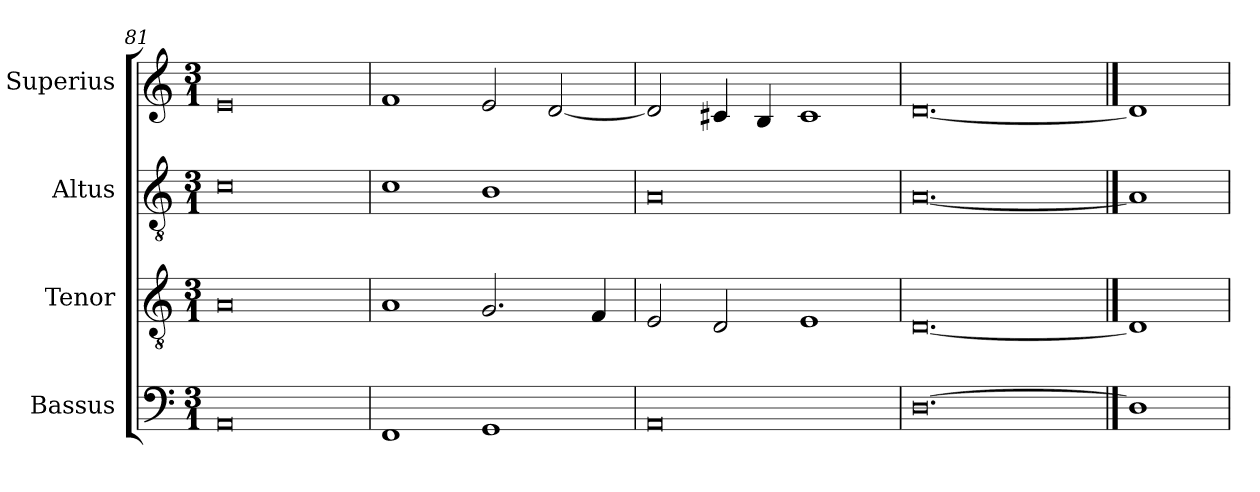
**kern	**kern	**kern	**kern
*part4	*part3	*part2	*part1
*staff4	*staff3	*staff2	*staff1
*I"Bassus	*I"Tenor	*I"Altus	*I"Superius
*I'B.	*I'T.	*I'T.	*I'S.
*clefF4	*clefGv2	*clefGv2	*clefG2
*	*ITrd7c12	*ITrd7c12	*
*k[]	*k[]	*k[]	*k[]
*C:	*C:	*C:	*C:
*M3/1	*M3/1	*M3/1	*M3/1
=81	=81	=81	=81
0AAi	0AAi	0Ci	0ei
=82	=82	=82	=82
1FFi	1AAi	1Ci	1fi
1GGi	2.GGi/	1BBi	2ei/
.	.	.	[<2di/
.	4FFi/	.	.
=83	=83	=83	=83
0AAi	2EEi/	0AAi	2di/]
.	2DDi/	.	4c#Xi/
.	.	.	4Bi/
.	1EEi	.	1c#i
=84	=84	=84	=84
[0.Di	[0.DDi	[0.AAi	[0.di
==85	==85	==85	==85
1Di]	1DDi]	1AAi]	1di]
=	=	=	=
*-	*-	*-	*-
